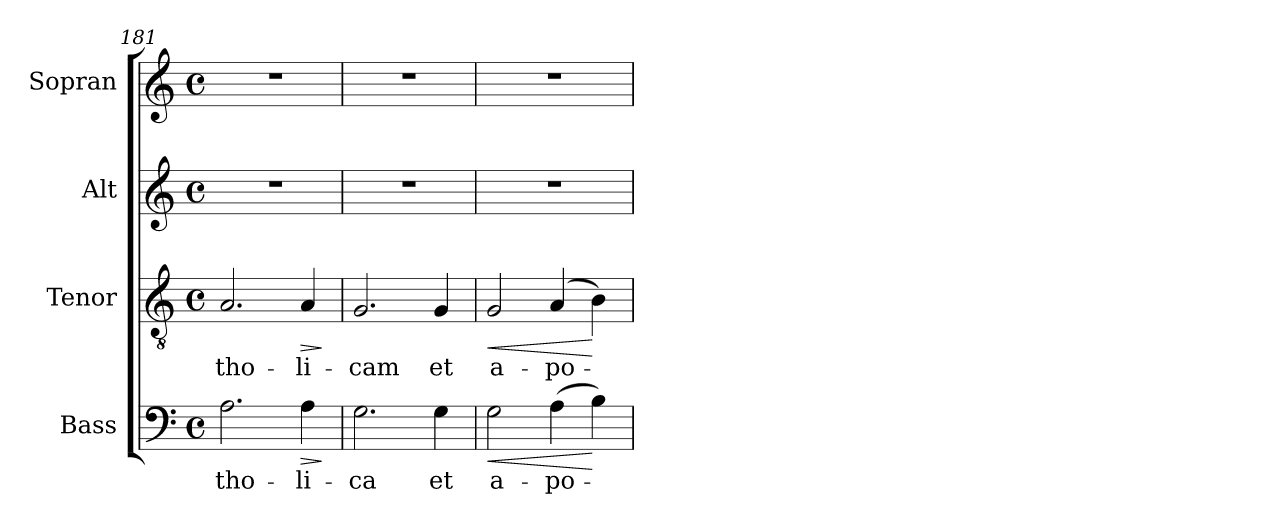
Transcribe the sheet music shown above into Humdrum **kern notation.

**kern	**text	**dynam	**kern	**text	**dynam	**kern	**kern
*part4	*part4	*part4	*part3	*part3	*part3	*part2	*part1
*staff4	*staff4	*staff4	*staff3	*staff3	*staff3	*staff2	*staff1
*I"Bass	*	*	*I"Tenor	*	*	*I"Alt	*I"Sopran
*I'B.	*	*	*I'T.	*	*	*I'A.	*I'S.
*clefF4	*	*	*clefGv2	*	*	*clefG2	*clefG2
*k[]	*	*	*k[]	*	*	*k[]	*k[]
*C:	*	*	*C:	*	*	*C:	*C:
*M4/4	*	*	*M4/4	*	*	*M4/4	*M4/4
*met(c)	*	*	*met(c)	*	*	*met(c)	*met(c)
=181	=181	=181	=181	=181	=181	=181	=181
!	!LO:LY:b	!	!	!LO:LY:b	!	!	!
2.A\	-tho-	.	2.A/	-tho-	.	1r	1r
!	!LO:LY:b	!LO:HP:b	!	!LO:LY:b	!LO:HP:b	!	!
4A\	-li-	>	4A/	-li-	>	.	.
.	.	]	.	.	]	.	.
=182	=182	=182	=182	=182	=182	=182	=182
!	!LO:LY:b	!	!	!LO:LY:b	!	!	!
2.G\	-ca	.	2.G/	-cam	.	1r	1r
!	!LO:LY:b	!	!	!LO:LY:b	!	!	!
4G\	et	.	4G/	et	.	.	.
!!LO:PB:g=z
=183	=183	=183	=183	=183	=183	=183	=183
!	!LO:LY:b	!LO:HP:b	!	!LO:LY:b	!LO:HP:b	!	!
2G\	a-	<	2G/	a-	<	1r	1r
!	!LO:LY:b	!	!	!LO:LY:b	!	!	!
(>4A\	-po-	.	(4A/	-po-	.	.	.
4B\)	.	[	4B\)	.	[	.	.
=	=	=	=	=	=	=	=
*-	*-	*-	*-	*-	*-	*-	*-
